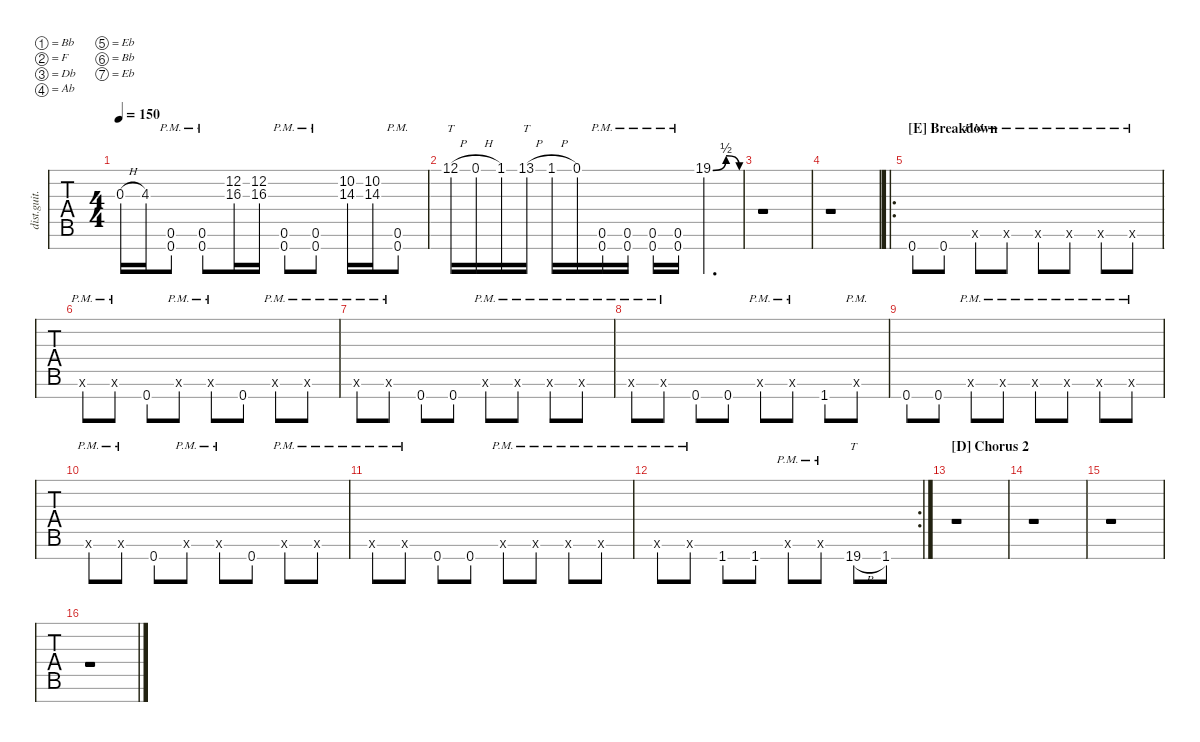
\defaultSystemsLayout 4
\hideDynamics
\bracketExtendMode nobrackets
\track ("Distortion Guitar" "dist.guit.") {instrument distortionguitar}
\staff {tabs}
\tuning (Bb3 F3 Db3 Ab2 Eb2 Bb1 Eb1)
\ts (4 4)
\tempo 150
\clef g2
\ks c
0.3{h acc #}.16{dy mf beam Up} 4.3.16{beam Up} (0.7{pm acc #} 0.6{pm acc #}).8{beam Up} (0.7{pm acc #} 0.6{pm acc #}).8{beam Up} (12.2 16.3).16{beam Up} (12.2 16.3).16{beam Up} (0.7{pm acc #} 0.6{pm acc #}).8{beam Up} (0.7{pm acc #} 0.6{pm acc #}).8{beam Up} (10.2{acc #} 14.3{acc #}).16{beam Up} (10.2{acc #} 14.3{acc #}).16{beam Up} (0.7{pm acc #} 0.6{pm acc #}).8{beam Up} |
12.1{h acc #}.16{tt beam Down} 0.1{h acc #}.16{beam Down} 1.1.16{beam Down} 13.1{h}.16{tt beam Down} 1.1{h}.16{beam Up} 0.1{acc #}.16{beam Up} (0.7{pm acc #} 0.6{pm acc #}).16{beam Up} (0.7{pm acc #} 0.6{pm acc #}).16{beam Up} (0.7{pm acc #} 0.6{pm acc #}).16{beam Up} (0.7{pm acc #} 0.6{pm acc #}).16{beam Up} 19.1{be (bendrelease 0 0 6.6 2 7.199999999999999 2 12 0)}.4{d beam Down} |
r.1{beam Down} |
r.1{beam Down} |
\ro
\section ("E" "Breakdown")
0.7{acc #}.8{beam Up} 0.7{acc #}.8{beam Up} 0.6{pm x acc #}.8{beam Up} 0.6{pm x acc #}.8{beam Up} 0.6{pm x acc #}.8{beam Up} 0.6{pm x acc #}.8{beam Up} 0.6{pm x acc #}.8{beam Up} 0.6{pm x acc #}.8{beam Up} |
0.6{pm x acc #}.8{beam Up} 0.6{pm x acc #}.8{beam Up} 0.7{acc #}.8{beam Up} 0.6{pm x acc #}.8{beam Up} 0.6{pm x acc #}.8{beam Up} 0.7{acc #}.8{beam Up} 0.6{pm x acc #}.8{beam Up} 0.6{pm x acc #}.8{beam Up} |
0.6{pm x acc #}.8{beam Up} 0.6{pm x acc #}.8{beam Up} 0.7{acc #}.8{beam Up} 0.7{acc #}.8{beam Up} 0.6{pm x acc #}.8{beam Up} 0.6{pm x acc #}.8{beam Up} 0.6{pm x acc #}.8{beam Up} 0.6{pm x acc #}.8{beam Up} |
0.6{pm x acc #}.8{beam Up} 0.6{pm x acc #}.8{beam Up} 0.7{acc #}.8{beam Up} 0.7{acc #}.8{beam Up} 0.6{pm x acc #}.8{beam Up} 0.6{pm x acc #}.8{beam Up} 1.7.8{beam Up} 0.6{pm x acc #}.8{beam Up} |
0.7{acc #}.8{beam Up} 0.7{acc #}.8{beam Up} 0.6{pm x acc #}.8{beam Up} 0.6{pm x acc #}.8{beam Up} 0.6{pm x acc #}.8{beam Up} 0.6{pm x acc #}.8{beam Up} 0.6{pm x acc #}.8{beam Up} 0.6{pm x acc #}.8{beam Up} |
0.6{pm x acc #}.8{beam Up} 0.6{pm x acc #}.8{beam Up} 0.7{acc #}.8{beam Up} 0.6{pm x acc #}.8{beam Up} 0.6{pm x acc #}.8{beam Up} 0.7{acc #}.8{beam Up} 0.6{pm x acc #}.8{beam Up} 0.6{pm x acc #}.8{beam Up} |
0.6{pm x acc #}.8{beam Up} 0.6{pm x acc #}.8{beam Up} 0.7{acc #}.8{beam Up} 0.7{acc #}.8{beam Up} 0.6{pm x acc #}.8{beam Up} 0.6{pm x acc #}.8{beam Up} 0.6{pm x acc #}.8{beam Up} 0.6{pm x acc #}.8{beam Up} |
\rc 2
0.6{pm x acc #}.8{beam Up} 0.6{pm x acc #}.8{beam Up} 1.7.8{beam Up} 1.7.8{beam Up} 0.6{pm x acc #}.8{beam Up} 0.6{pm x acc #}.8{beam Up} 19.7{h acc #}.8{tt beam Up} 1.7.8{beam Up} |
\section ("D" "Chorus 2")
r.1{beam Down} |
r.1{beam Down} |
r.1{beam Down} |
r.1{beam Down}
